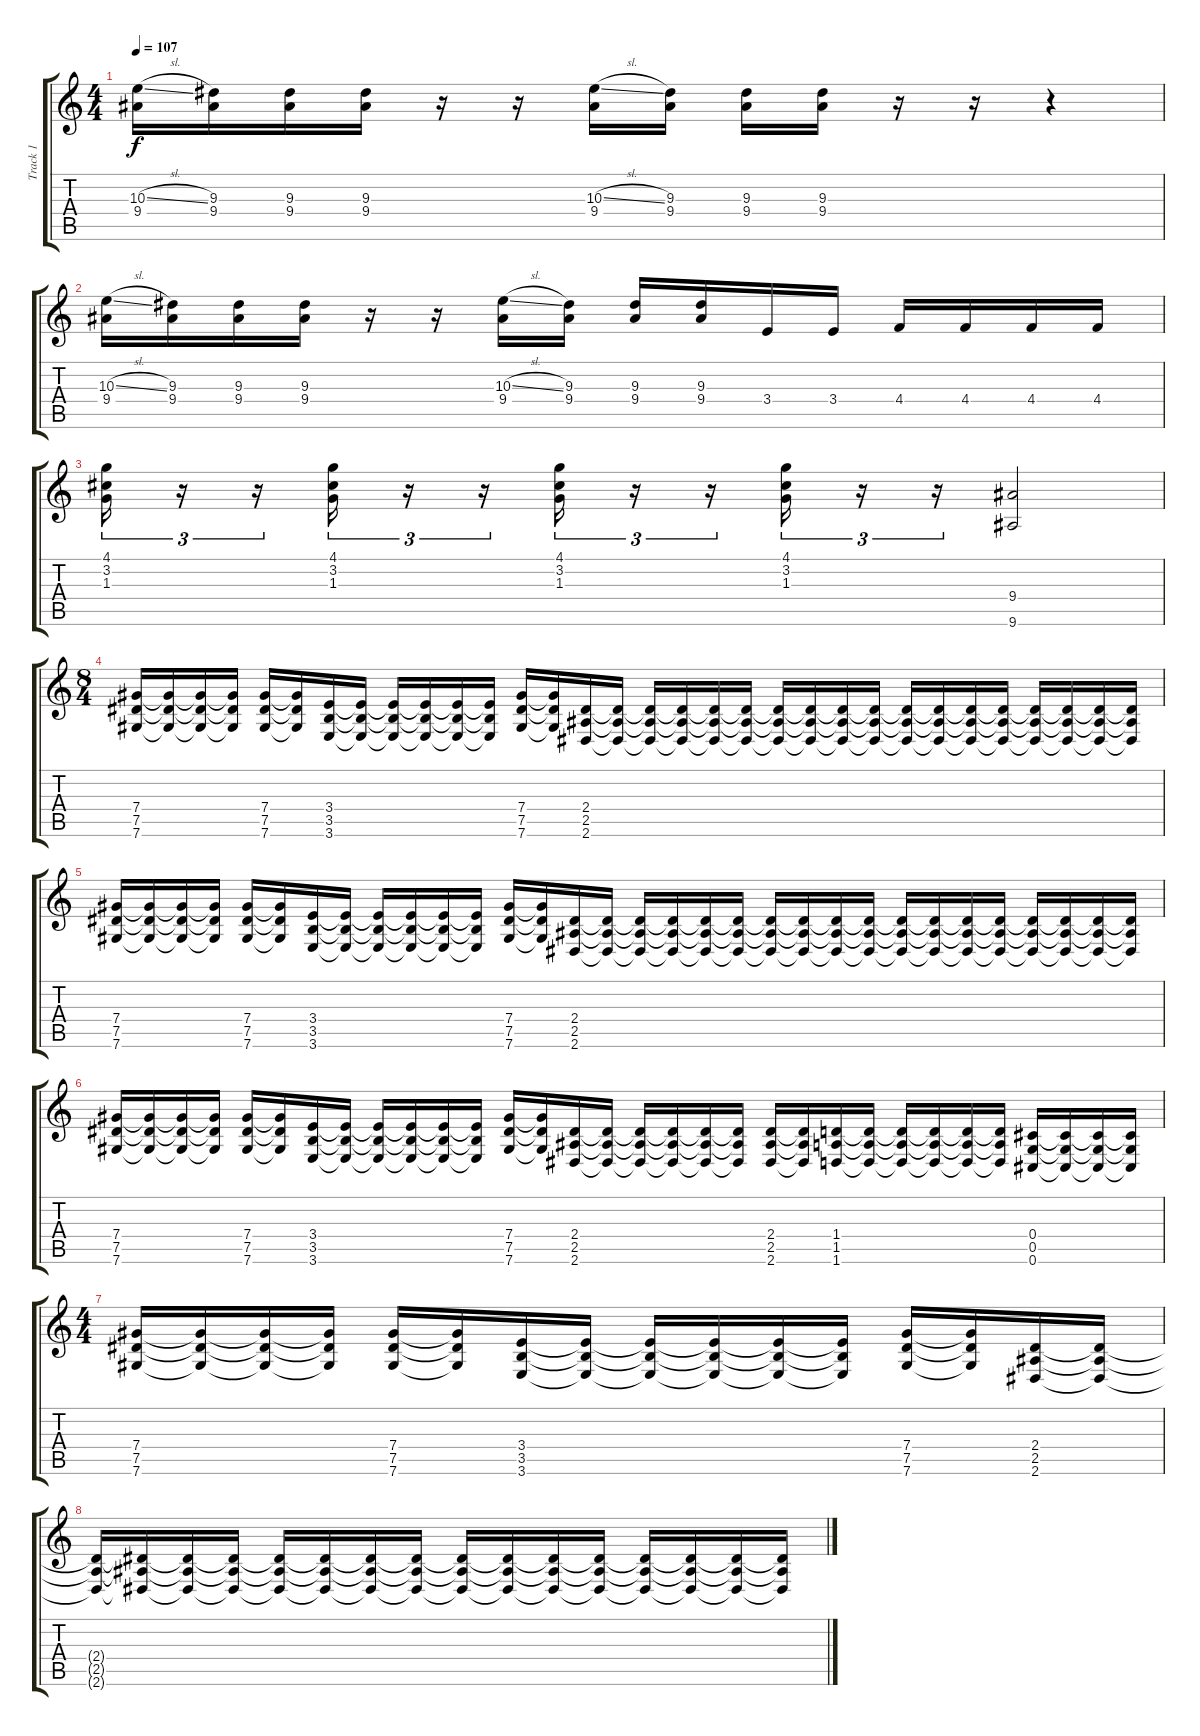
\track ("Track 1" "Track 1") {instrument distortionguitar}
\staff {score tabs}
\tuning (Eb4 Bb3 Gb3 Db3 Ab2 Db2) {hide}
\ts (4 4)
\tempo 107
\clef g2
\ks c
(10.3{sl} 9.4).16{dy f} (9.3 9.4).16 (9.3 9.4).16 (9.3 9.4).16 r.16 r.16 (10.3{sl} 9.4).16 (9.3 9.4).16 (9.3 9.4).16 (9.3 9.4).16 r.16 r.16 r.4 |
(10.3{sl} 9.4).16 (9.3 9.4).16 (9.3 9.4).16 (9.3 9.4).16 r.16 r.16 (10.3{sl} 9.4).16 (9.3 9.4).16 (9.3 9.4).16 (9.3 9.4).16 3.4.16 3.4.16 4.4.16 4.4.16 4.4.16 4.4.16 |
(4.1 3.2 1.3).16{tu (3 2)} r.16{tu (3 2)} r.16{tu (3 2)} (4.1 3.2 1.3).16{tu (3 2)} r.16{tu (3 2)} r.16{tu (3 2)} (4.1 3.2 1.3).16{tu (3 2)} r.16{tu (3 2)} r.16{tu (3 2)} (4.1 3.2 1.3).16{tu (3 2)} r.16{tu (3 2)} r.16{tu (3 2)} (9.4 9.6).2 |
\ts (8 4)
(7.4 7.5 7.6).16 (7.4{t} 7.5{t} 7.6{t}).16 (7.4{t} 7.5{t} 7.6{t}).16 (7.4{t} 7.5{t} 7.6{t}).16 (7.4 7.5 7.6).16 (7.4{t} 7.5{t} 7.6{t}).16 (3.4 3.5 3.6).16 (3.4{t} 3.5{t} 3.6{t}).16 (3.4{t} 3.5{t} 3.6{t}).16 (3.4{t} 3.5{t} 3.6{t}).16 (3.4{t} 3.5{t} 3.6{t}).16 (3.4{t} 3.5{t} 3.6{t}).16 (7.4 7.5 7.6).16 (7.4{t} 7.5{t} 7.6{t}).16 (2.4 2.5 2.6).16 (2.4{t} 2.5{t} 2.6{t}).16 (2.4{t} 2.5{t} 2.6{t}).16 (2.4{t} 2.5{t} 2.6{t}).16 (2.4{t} 2.5{t} 2.6{t}).16 (2.4{t} 2.5{t} 2.6{t}).16 (2.4{t} 2.5{t} 2.6{t}).16 (2.4{t} 2.5{t} 2.6{t}).16 (2.4{t} 2.5{t} 2.6{t}).16 (2.4{t} 2.5{t} 2.6{t}).16 (2.4{t} 2.5{t} 2.6{t}).16 (2.4{t} 2.5{t} 2.6{t}).16 (2.4{t} 2.5{t} 2.6{t}).16 (2.4{t} 2.5{t} 2.6{t}).16 (2.4{t} 2.5{t} 2.6{t}).16 (2.4{t} 2.5{t} 2.6{t}).16 (2.4{t} 2.5{t} 2.6{t}).16 (2.4{t} 2.5{t} 2.6{t}).16 |
(7.4 7.5 7.6).16 (7.4{t} 7.5{t} 7.6{t}).16 (7.4{t} 7.5{t} 7.6{t}).16 (7.4{t} 7.5{t} 7.6{t}).16 (7.4 7.5 7.6).16 (7.4{t} 7.5{t} 7.6{t}).16 (3.4 3.5 3.6).16 (3.4{t} 3.5{t} 3.6{t}).16 (3.4{t} 3.5{t} 3.6{t}).16 (3.4{t} 3.5{t} 3.6{t}).16 (3.4{t} 3.5{t} 3.6{t}).16 (3.4{t} 3.5{t} 3.6{t}).16 (7.4 7.5 7.6).16 (7.4{t} 7.5{t} 7.6{t}).16 (2.4 2.5 2.6).16 (2.4{t} 2.5{t} 2.6{t}).16 (2.4{t} 2.5{t} 2.6{t}).16 (2.4{t} 2.5{t} 2.6{t}).16 (2.4{t} 2.5{t} 2.6{t}).16 (2.4{t} 2.5{t} 2.6{t}).16 (2.4{t} 2.5{t} 2.6{t}).16 (2.4{t} 2.5{t} 2.6{t}).16 (2.4{t} 2.5{t} 2.6{t}).16 (2.4{t} 2.5{t} 2.6{t}).16 (2.4{t} 2.5{t} 2.6{t}).16 (2.4{t} 2.5{t} 2.6{t}).16 (2.4{t} 2.5{t} 2.6{t}).16 (2.4{t} 2.5{t} 2.6{t}).16 (2.4{t} 2.5{t} 2.6{t}).16 (2.4{t} 2.5{t} 2.6{t}).16 (2.4{t} 2.5{t} 2.6{t}).16 (2.4{t} 2.5{t} 2.6{t}).16 |
(7.4 7.5 7.6).16 (7.4{t} 7.5{t} 7.6{t}).16 (7.4{t} 7.5{t} 7.6{t}).16 (7.4{t} 7.5{t} 7.6{t}).16 (7.4 7.5 7.6).16 (7.4{t} 7.5{t} 7.6{t}).16 (3.4 3.5 3.6).16 (3.4{t} 3.5{t} 3.6{t}).16 (3.4{t} 3.5{t} 3.6{t}).16 (3.4{t} 3.5{t} 3.6{t}).16 (3.4{t} 3.5{t} 3.6{t}).16 (3.4{t} 3.5{t} 3.6{t}).16 (7.4 7.5 7.6).16 (7.4{t} 7.5{t} 7.6{t}).16 (2.4 2.5 2.6).16 (2.4{t} 2.5{t} 2.6{t}).16 (2.4{t} 2.5{t} 2.6{t}).16 (2.4{t} 2.5{t} 2.6{t}).16 (2.4{t} 2.5{t} 2.6{t}).16 (2.4{t} 2.5{t} 2.6{t}).16 (2.4 2.5 2.6).16 (2.4{t} 2.5{t} 2.6{t}).16 (1.4 1.5 1.6).16 (1.4{t} 1.5{t} 1.6{t}).16 (1.4{t} 1.5{t} 1.6{t}).16 (1.4{t} 1.5{t} 1.6{t}).16 (1.4{t} 1.5{t} 1.6{t}).16 (1.4{t} 1.5{t} 1.6{t}).16 (0.4 0.5 0.6).16 (0.4{t} 0.5{t} 0.6{t}).16 (0.4{t} 0.5{t} 0.6{t}).16 (0.4{t} 0.5{t} 0.6{t}).16 |
\ts (4 4)
(7.4 7.5 7.6).16 (7.4{t} 7.5{t} 7.6{t}).16 (7.4{t} 7.5{t} 7.6{t}).16 (7.4{t} 7.5{t} 7.6{t}).16 (7.4 7.5 7.6).16 (7.4{t} 7.5{t} 7.6{t}).16 (3.4 3.5 3.6).16 (3.4{t} 3.5{t} 3.6{t}).16 (3.4{t} 3.5{t} 3.6{t}).16 (3.4{t} 3.5{t} 3.6{t}).16 (3.4{t} 3.5{t} 3.6{t}).16 (3.4{t} 3.5{t} 3.6{t}).16 (7.4 7.5 7.6).16 (7.4{t} 7.5{t} 7.6{t}).16 (2.4 2.5 2.6).16 (2.4{t} 2.5{t} 2.6{t}).16 |
(2.4{t} 2.5{t} 2.6{t}).16 (2.4{t} 2.5{t} 2.6{t}).16 (2.4{t} 2.5{t} 2.6{t}).16 (2.4{t} 2.5{t} 2.6{t}).16 (2.4{t} 2.5{t} 2.6{t}).16 (2.4{t} 2.5{t} 2.6{t}).16 (2.4{t} 2.5{t} 2.6{t}).16 (2.4{t} 2.5{t} 2.6{t}).16 (2.4{t} 2.5{t} 2.6{t}).16 (2.4{t} 2.5{t} 2.6{t}).16 (2.4{t} 2.5{t} 2.6{t}).16 (2.4{t} 2.5{t} 2.6{t}).16 (2.4{t} 2.5{t} 2.6{t}).16 (2.4{t} 2.5{t} 2.6{t}).16 (2.4{t} 2.5{t} 2.6{t}).16 (2.4{t} 2.5{t} 2.6{t}).16
